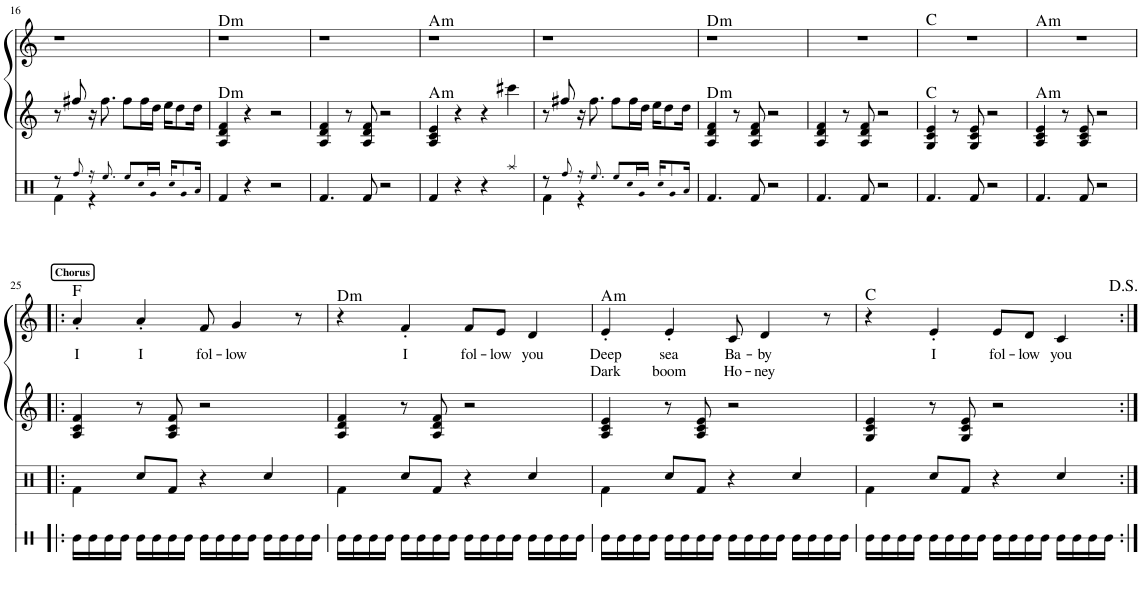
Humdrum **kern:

**kern	**harte	**kern	**text	**text	**harte
*part2	*part2	*part1	*part1	*part1	*part1
*staff2	*	*staff1	*staff1	*staff1	*
*I"Alto Kalimba	*	*I"Keyboard Synthesizer	*	*	*
!!LO:PB:g=z
*clefG2	*	*clefG2	*	*	*
*k[]	*	*k[]	*	*	*
=16	=16	=16	=16	=16	=16
8r	.	1r	.	.	.
8ff#X/	.	.	.	.	.
16r	.	.	.	.	.
8.ff#\	.	.	.	.	.
8ff#\L	.	.	.	.	.
16ff#\L	.	.	.	.	.
16dd\JJ	.	.	.	.	.
16ee\KL	.	.	.	.	.
8dd\	.	.	.	.	.
16dd\Jk	.	.	.	.	.
=17	=17	=17	=17	=17	=17
!	!LO:H:kt=m	!	!	!	!LO:H:kt=m
4A/ 4d/ 4f/	D:min	1r	.	.	D:min
4r	.	.	.	.	.
2r	.	.	.	.	.
=18	=18	=18	=18	=18	=18
4A/ 4d/ 4f/	.	1r	.	.	.
8r	.	.	.	.	.
8A/ 8d/ 8f/	.	.	.	.	.
2r	.	.	.	.	.
=19	=19	=19	=19	=19	=19
!	!LO:H:kt=m	!	!	!	!LO:H:kt=m
4A/ 4c/ 4e/	A:min	1r	.	.	A:min
4r	.	.	.	.	.
4r	.	.	.	.	.
4ccc#X\	.	.	.	.	.
=20	=20	=20	=20	=20	=20
8r	.	1r	.	.	.
8ff#X/	.	.	.	.	.
16r	.	.	.	.	.
8.ff#\	.	.	.	.	.
8ff#\L	.	.	.	.	.
16ff#\L	.	.	.	.	.
16dd\JJ	.	.	.	.	.
16ee\KL	.	.	.	.	.
8dd\	.	.	.	.	.
16dd\Jk	.	.	.	.	.
=21	=21	=21	=21	=21	=21
!	!LO:H:kt=m	!	!	!	!LO:H:kt=m
4A/ 4d/ 4f/	D:min	1r	.	.	D:min
8r	.	.	.	.	.
8A/ 8d/ 8f/	.	.	.	.	.
2r	.	.	.	.	.
=22	=22	=22	=22	=22	=22
4A/ 4d/ 4f/	.	1r	.	.	.
8r	.	.	.	.	.
8A/ 8d/ 8f/	.	.	.	.	.
2r	.	.	.	.	.
=23	=23	=23	=23	=23	=23
4G/ 4c/ 4e/	C:maj	1r	.	.	C:maj
8r	.	.	.	.	.
8G/ 8c/ 8e/	.	.	.	.	.
2r	.	.	.	.	.
=24	=24	=24	=24	=24	=24
!	!LO:H:kt=m	!	!	!	!LO:H:kt=m
4A/ 4c/ 4e/	A:min	1r	.	.	A:min
8r	.	.	.	.	.
8A/ 8c/ 8e/	.	.	.	.	.
2r	.	.	.	.	.
!!LO:LB:g=z
=25!|:	=25!|:	=25!|:	=25!|:	=25!|:	=25!|:
!	!	!LO:TX:a:B:t=Chorus	!	!	!
!	!	!	!LO:LY:b	!	!
4A/ 4c/ 4f/	.	4a'/	I	.	F:maj
!	!	!	!LO:LY:b	!	!
8r	.	4a'/	I	.	.
8A/ 8c/ 8f/	.	.	.	.	.
!	!	!	!LO:LY:b	!	!
2r	.	8f/	fol-	.	.
!	!	!	!LO:LY:b	!	!
.	.	4g/	-low	.	.
.	.	8r	.	.	.
=26	=26	=26	=26	=26	=26
!	!	!	!	!	!LO:H:kt=m
4A/ 4d/ 4f/	.	4r	.	.	D:min
!	!	!	!LO:LY:b	!	!
8r	.	4f'/	I	.	.
8A/ 8d/ 8f/	.	.	.	.	.
!	!	!	!LO:LY:b	!	!
2r	.	8f/L	fol-	.	.
!	!	!	!LO:LY:b	!	!
.	.	8e/J	-low	.	.
!	!	!	!LO:LY:b	!	!
.	.	4d/	you	.	.
=27	=27	=27	=27	=27	=27
!	!	!	!LO:LY:b	!LO:LY:b	!LO:H:kt=m
4A/ 4c/ 4e/	.	4e'/	Deep	Dark	A:min
!	!	!	!LO:LY:b	!LO:LY:b	!
8r	.	4e'/	sea	boom	.
8A/ 8c/ 8e/	.	.	.	.	.
!	!	!	!LO:LY:b	!LO:LY:b	!
2r	.	8c/	Ba-	Ho-	.
!	!	!	!LO:LY:b	!LO:LY:b	!
.	.	4d/	-by	-ney	.
.	.	8r	.	.	.
=28	=28	=28	=28	=28	=28
4G/ 4c/ 4e/	.	4r	.	.	C:maj
!	!	!	!LO:LY:b	!	!
8r	.	4e'/	I	.	.
8G/ 8c/ 8e/	.	.	.	.	.
!	!	!	!LO:LY:b	!	!
2r	.	8e/L	fol-	.	.
!	!	!	!LO:LY:b	!	!
.	.	8d/J	-low	.	.
!	!	!	!LO:LY:b	!	!
.	.	4c/	you	.	.
=:|!	=:|!	=:|!	=:|!	=:|!	=:|!
*-	*-	*-	*-	*-	*-
